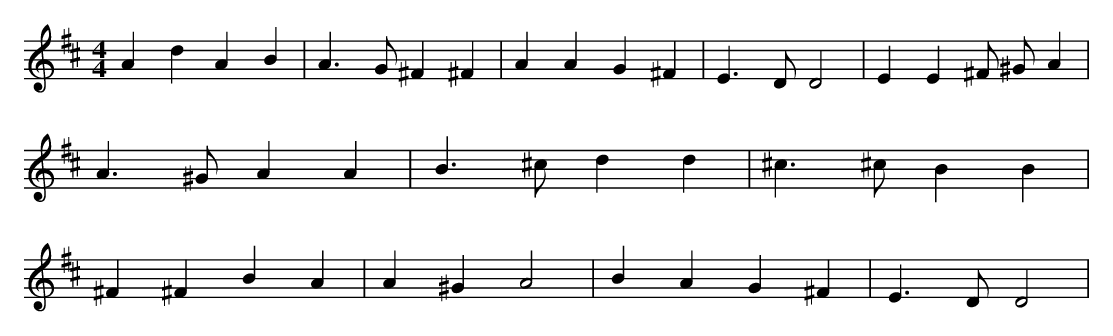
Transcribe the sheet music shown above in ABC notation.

X:1
M:4/4
L:1/8
K:D
A2 d2 A2 B2 | A3 G ^F2 ^F2 | A2 A2 G2 ^F2 | E3 D D4 | E2 E2 ^F ^G A2 | A3 ^G A2 A2 | B3 ^c d2 d2 | ^c3 ^c B2 B2 | ^F2 ^F2 B2 A2 | A2 ^G2 A4 | B2 A2 G2 ^F2 | E3 D D4 |
